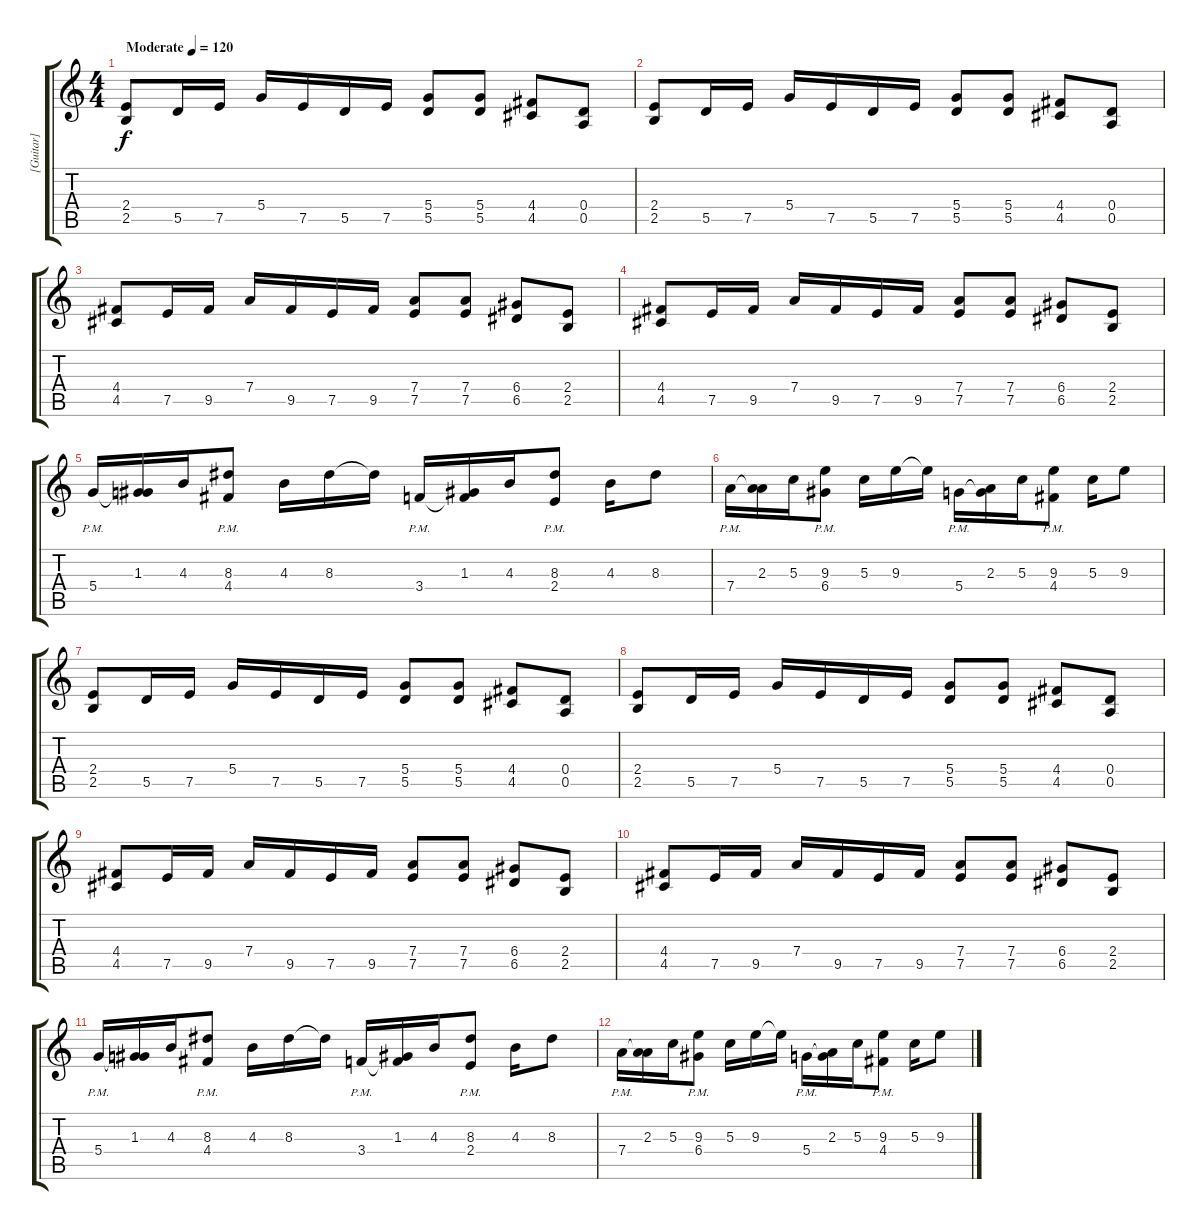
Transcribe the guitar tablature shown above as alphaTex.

\track ("[Guitar]" "[Guitar]") {instrument distortionguitar}
\staff {score tabs}
\tuning (E4 B3 G3 D3 A2 D2) {hide}
\ts (4 4)
\tempo (120 "Moderate")
\clef g2
\ks c
(2.4 2.5).8{dy f instrument distortionguitar} 5.5.16 7.5.16 5.4.16 7.5.16 5.5.16 7.5.16 (5.4 5.5).8 (5.4 5.5).8 (4.4 4.5).8 (0.4 0.5).8 |
(2.4 2.5).8 5.5.16 7.5.16 5.4.16 7.5.16 5.5.16 7.5.16 (5.4 5.5).8 (5.4 5.5).8 (4.4 4.5).8 (0.4 0.5).8 |
(4.4 4.5).8 7.5.16 9.5.16 7.4.16 9.5.16 7.5.16 9.5.16 (7.4 7.5).8 (7.4 7.5).8 (6.4 6.5).8 (2.4 2.5).8 |
(4.4 4.5).8 7.5.16 9.5.16 7.4.16 9.5.16 7.5.16 9.5.16 (7.4 7.5).8 (7.4 7.5).8 (6.4 6.5).8 (2.4 2.5).8 |
5.4{pm}.16 (1.3 5.4{t}).16 4.3.16 (8.3 4.4{pm}).8 4.3.16 8.3.16 8.3{t}.16 3.4{pm}.16 (1.3 3.4{t}).16 4.3.16 (8.3 2.4{pm}).8 4.3.16 8.3.8 |
7.4{pm}.16 (2.3 7.4{t}).16 5.3.16 (9.3 6.4{pm}).8 5.3.16 9.3.16 9.3{t}.16 5.4{pm}.16 (2.3 5.4{t}).16 5.3.16 (9.3 4.4{pm}).8 5.3.16 9.3.8 |
(2.4 2.5).8 5.5.16 7.5.16 5.4.16 7.5.16 5.5.16 7.5.16 (5.4 5.5).8 (5.4 5.5).8 (4.4 4.5).8 (0.4 0.5).8 |
(2.4 2.5).8 5.5.16 7.5.16 5.4.16 7.5.16 5.5.16 7.5.16 (5.4 5.5).8 (5.4 5.5).8 (4.4 4.5).8 (0.4 0.5).8 |
(4.4 4.5).8 7.5.16 9.5.16 7.4.16 9.5.16 7.5.16 9.5.16 (7.4 7.5).8 (7.4 7.5).8 (6.4 6.5).8 (2.4 2.5).8 |
(4.4 4.5).8 7.5.16 9.5.16 7.4.16 9.5.16 7.5.16 9.5.16 (7.4 7.5).8 (7.4 7.5).8 (6.4 6.5).8 (2.4 2.5).8 |
5.4{pm}.16 (1.3 5.4{t}).16 4.3.16 (8.3 4.4{pm}).8 4.3.16 8.3.16 8.3{t}.16 3.4{pm}.16 (1.3 3.4{t}).16 4.3.16 (8.3 2.4{pm}).8 4.3.16 8.3.8 |
7.4{pm}.16 (2.3 7.4{t}).16 5.3.16 (9.3 6.4{pm}).8 5.3.16 9.3.16 9.3{t}.16 5.4{pm}.16 (2.3 5.4{t}).16 5.3.16 (9.3 4.4{pm}).8 5.3.16 9.3.8
